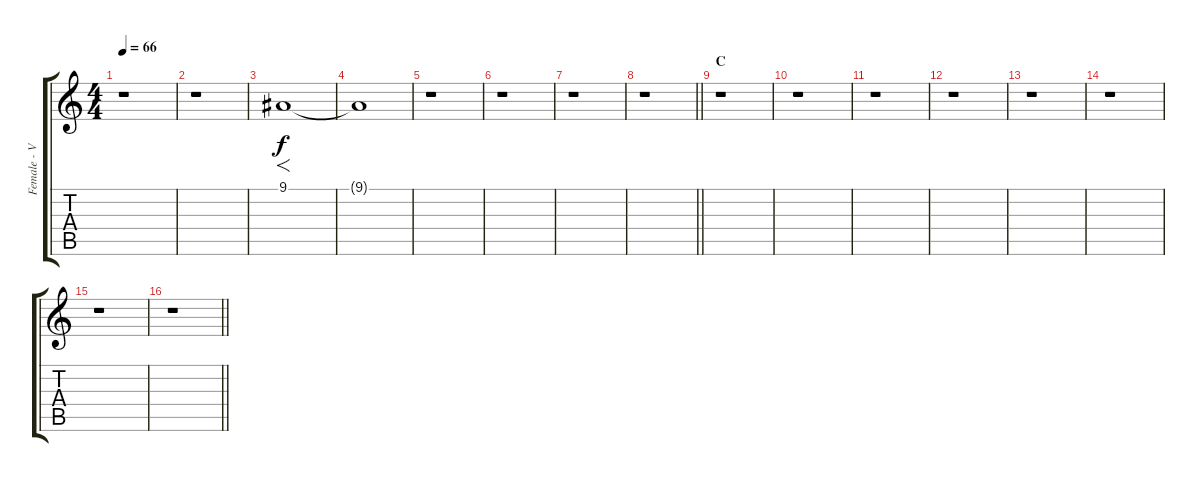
\track ("Female - Vocals" "Female - V") {instrument pad7halo}
\staff {score tabs}
\tuning (Db4 Ab3 E3 B2 Gb2 Db2) {hide}
\ts (4 4)
\tempo 66
\clef g2
\ks c
r.1{dy f} |
r.1 |
9.1.1{f} |
9.1{t}.1{volume 5} |
r.1 |
r.1 |
r.1 |
\barLineRight lightlight
r.1 |
\section ("" "C")
r.1 |
r.1 |
r.1 |
r.1 |
r.1 |
r.1 |
r.1 |
\barLineRight lightlight
r.1{volume 10}
